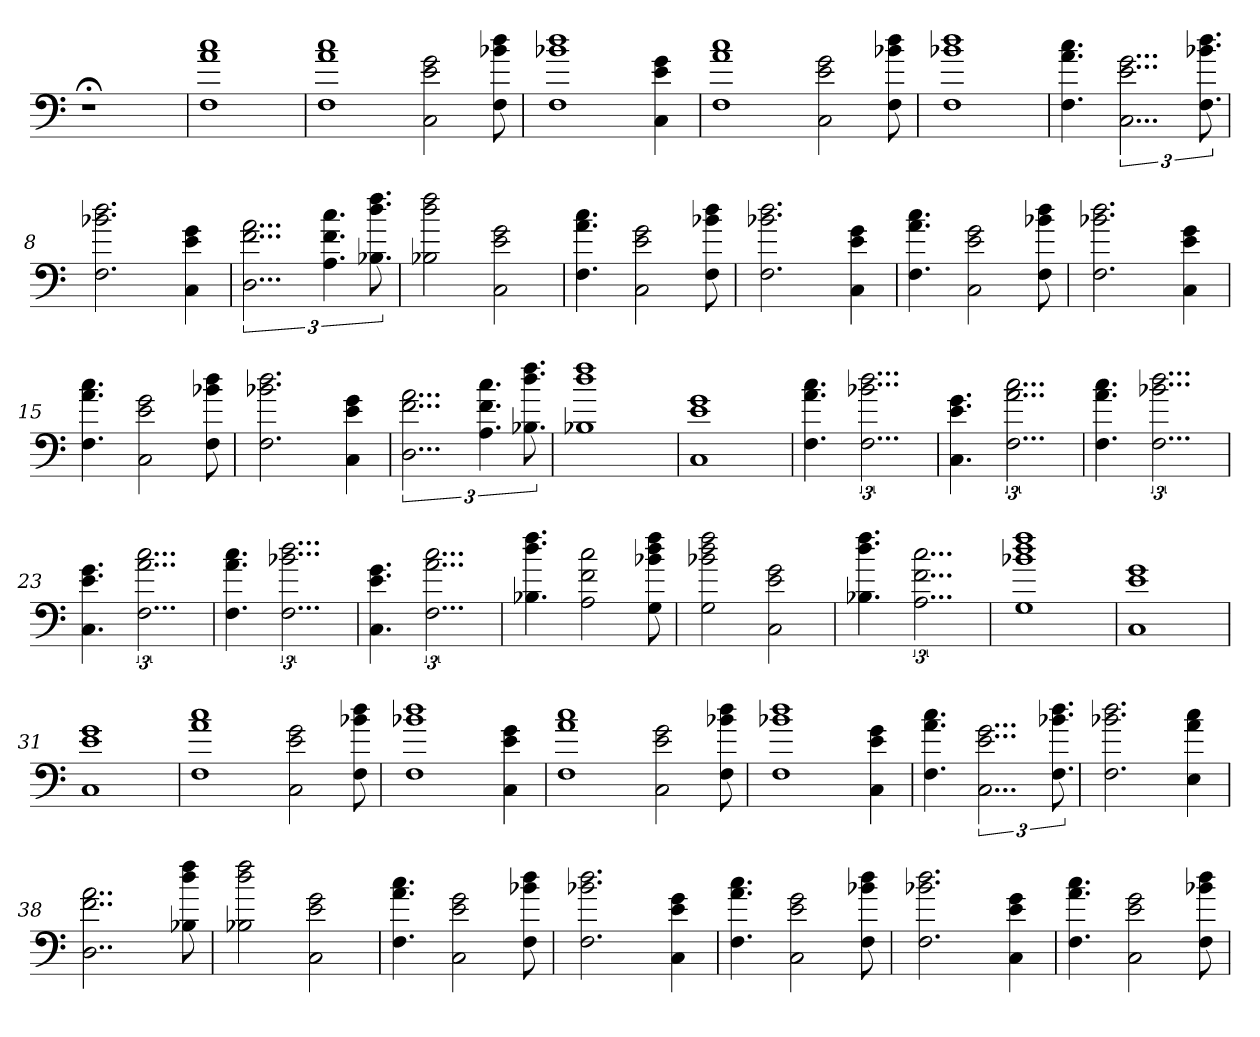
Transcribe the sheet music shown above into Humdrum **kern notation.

**kern
*part1
*staff1
=
1r;<
=1
1r
=2
1F 1a 1cc
=3
1F 1a 1cc
2C 2e 2g
8F 8b-X 8dd
=4
1F 1b-X 1dd
4C 4e 4g
=5
1F 1a 1cc
2C 2e 2g
8F 8b-X 8dd
=6
1F 1b-X 1dd
=7
4.F 4.a 4.cc
3...C 3...e 3...g
12.F 12.b-X 12.dd
=8
2.F 2.b-X 2.dd
4C 4e 4g
=9
3...D 3...f 3...a
6.A 6.f 6.cc
12.B-X 12.dd 12.ff
=10
2B-X 2dd 2ff
2C 2e 2g
=11
4.F 4.a 4.cc
2C 2e 2g
8F 8b-X 8dd
=12
2.F 2.b-X 2.dd
4C 4e 4g
=13
4.F 4.a 4.cc
2C 2e 2g
8F 8b-X 8dd
=14
2.F 2.b-X 2.dd
4C 4e 4g
=15
4.F 4.a 4.cc
2C 2e 2g
8F 8b-X 8dd
=16
2.F 2.b-X 2.dd
4C 4e 4g
=17
3...D 3...f 3...a
6.A 6.f 6.cc
12.B-X 12.dd 12.ff
=18
1B-X 1dd 1ff
=19
1C 1e 1g
=20
4.F 4.a 4.cc
3...F 3...b-X 3...dd
=21
4.C 4.e 4.g
3...F 3...a 3...cc
=22
4.F 4.a 4.cc
3...F 3...b-X 3...dd
=23
4.C 4.e 4.g
3...F 3...a 3...cc
=24
4.F 4.a 4.cc
3...F 3...b-X 3...dd
=25
4.C 4.e 4.g
3...F 3...a 3...cc
=26
4.B-X 4.dd 4.ff
2A 2f 2cc
8G 8b-X 8dd 8ff
=27
2G 2b-X 2dd 2ff
2C 2e 2g
=28
4.B-X 4.dd 4.ff
3...A 3...f 3...cc
=29
1G 1b-X 1dd 1ff
=30
1C 1e 1g
=31
1C 1e 1g
=32
1F 1a 1cc
2C 2e 2g
8F 8b-X 8dd
=33
1F 1b-X 1dd
4C 4e 4g
=34
1F 1a 1cc
2C 2e 2g
8F 8b-X 8dd
=35
1F 1b-X 1dd
4C 4e 4g
=36
4.F 4.a 4.cc
3...C 3...e 3...g
12.F 12.b-X 12.dd
=37
2.F 2.b-X 2.dd
4E 4a 4cc
=38
2..D 2..f 2..a
8B-X 8dd 8ff
=39
2B-X 2dd 2ff
2C 2e 2g
=40
4.F 4.a 4.cc
2C 2e 2g
8F 8b-X 8dd
=41
2.F 2.b-X 2.dd
4C 4e 4g
=42
4.F 4.a 4.cc
2C 2e 2g
8F 8b-X 8dd
=43
2.F 2.b-X 2.dd
4C 4e 4g
=44
4.F 4.a 4.cc
2C 2e 2g
8F 8b-X 8dd
=
*-
